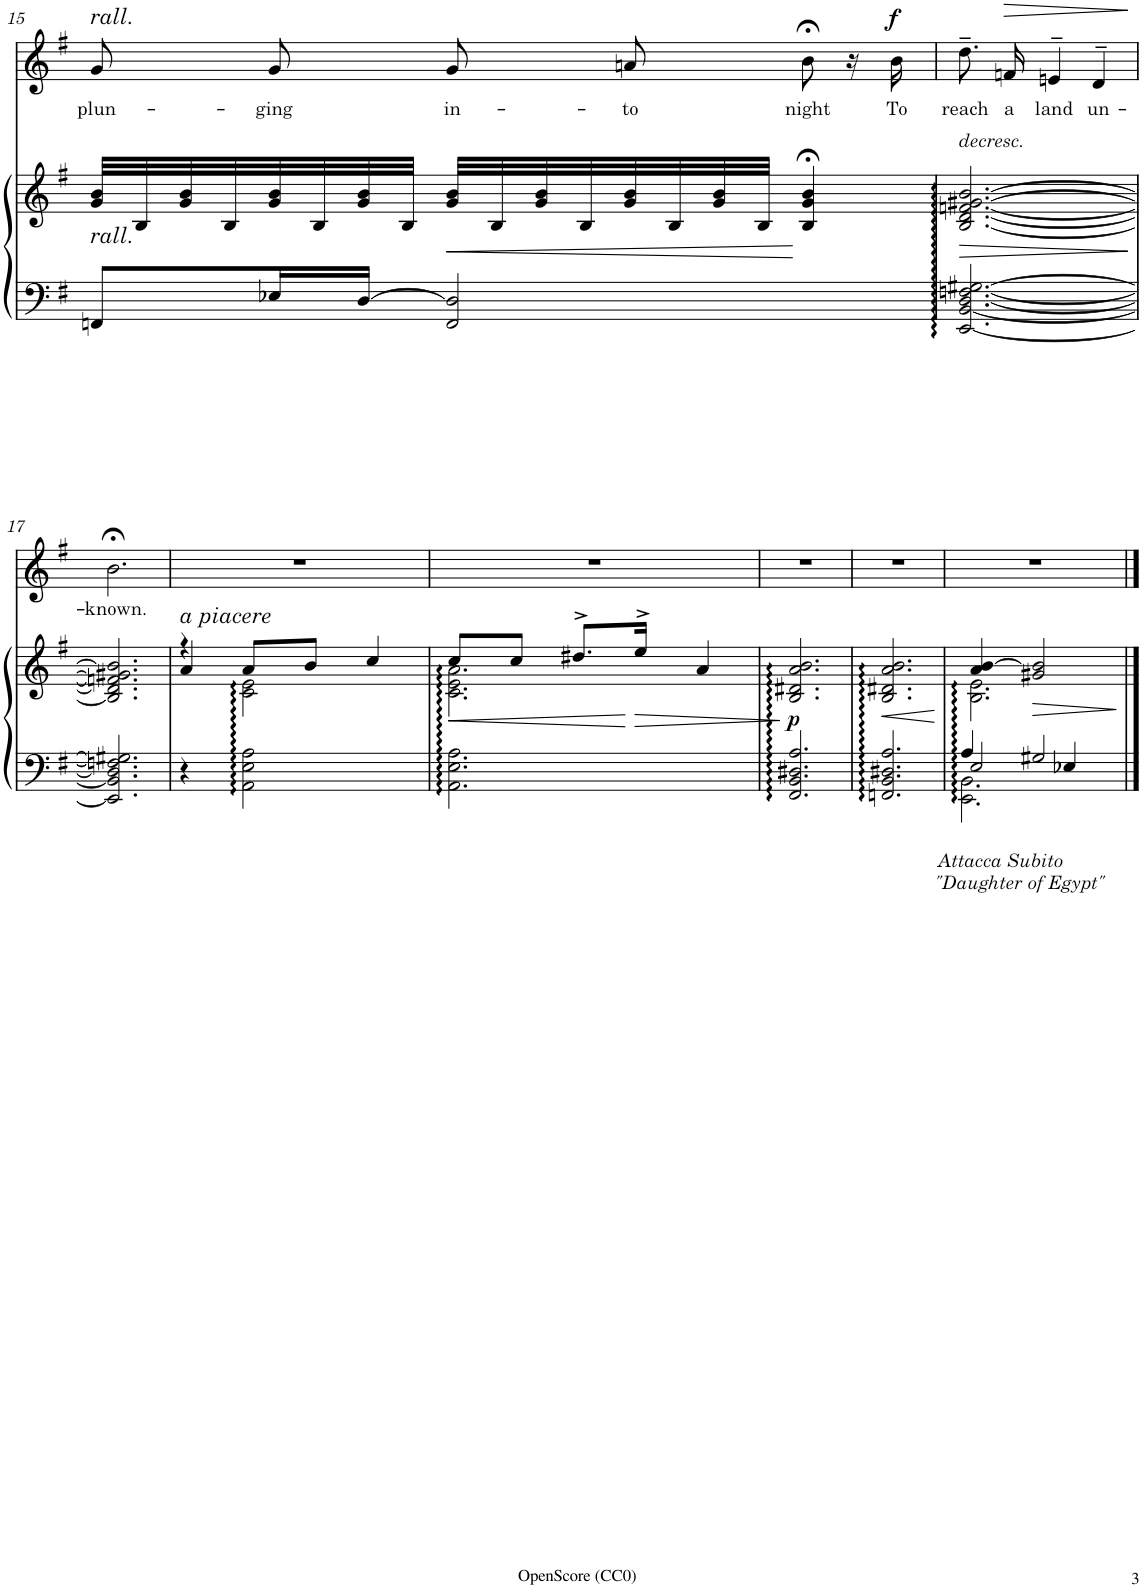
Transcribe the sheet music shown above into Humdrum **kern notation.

**kern	**kern	**dynam	**kern	**text	**dynam
*part2	*part2	*part2	*part1	*part1	*part1
*staff3	*staff2	*staff2/3	*staff1	*staff1	*staff1
*I"Piano	*	*	*I"Voice	*	*
*I'Pno	*	*	*	*	*
!!LO:PB:g=z
*clefF4	*clefG2	*	*clefG2	*	*
*k[f#]	*k[f#]	*	*k[f#]	*	*
*M3/4	*M3/4	*	*M3/4	*	*
=15	=15	=15	=15	=15	=15
!	!	!	!LO:TX:a:i:t=rall.	!	!
!	!LO:TX:b:i:t=rall.	!	!	!	!
!	!	!	!	!LO:LY:b	!
8FFn/L	32g/ 32b/LLL	.	8g/L	plun-	.
.	32B/	.	.	.	.
.	32g/ 32b/	.	.	.	.
.	32B/	.	.	.	.
!	!	!	!	!LO:LY:b	!
16E-X/L	32g/ 32b/	.	8g/J	-ging	.
.	32B/	.	.	.	.
[>16D/JJ	32g/ 32b/	.	.	.	.
.	32B/JJJ	.	.	.	.
!	!	!LO:HP:b	!	!LO:LY:b	!
2FF/ 2D/]	32g/ 32b/LLL	<	8g/L	in-	.
.	32B/	.	.	.	.
.	32g/ 32b/	.	.	.	.
.	32B/	.	.	.	.
!	!	!	!	!LO:LY:b	!
.	32g/ 32b/	.	8an/J	-to	.
.	32B/	.	.	.	.
.	32g/ 32b/	.	.	.	.
.	32B/JJJ	.	.	.	.
!	!	!	!	!LO:LY:b	!
.	4B/;< 4g/;< 4b/;<	[	8b;<\	night	.
.	.	.	16r	.	.
!	!	!	!	!LO:LY:b	!LO:DY:a
.	.	.	16b\	To	f
=16	=16	=16	=16	=16	=16
!	!LO:TX:a:i:t=decresc.	!	!	!	!
!	!	!LO:HP:b	!	!LO:LY:b	!
[2.EE/:: [2.BB/:: [2.D/:: [2.Fn/:: [2.G#X/::	[2.B/ [2.d/ [2.fn/ [2.g#X/ [2.b/	>	8.dd~>/L	reach	.
!	!	!	!	!LO:LY:b	!LO:HP:b
.	.	.	16fn/Jk	a	>
!	!	!	!	!LO:LY:b	!
.	.	.	4en~>/	land	.
!	!	!	!	!LO:LY:b	!
.	.	.	4d~>/	un-	.
.	.	]	.	.	]
!!LO:LB:g=z
=17	=17	=17	=17	=17	=17
!	!	!	!	!LO:LY:b	!
2.EE/] 2.BB/] 2.D/] 2.Fn/] 2.G#X/]	2.B/] 2.d/] 2.fn/] 2.g#X/] 2.b/]	.	2.b;<\	-known.	.
=18	=18	=18	=18	=18	=18
*	*^	*	*	*	*
!	!LO:TX:a:i:t=a piacere	!	!	!	!	!
4r	4r	4a/	.	2.r	.	.
2AA\:: 2E\:: 2A\::	2c\:: 2e\::	8a::/L	.	.	.	.
.	.	8b/J	.	.	.	.
.	.	4cc/	.	.	.	.
=19	=19	=19	=19	=19	=19	=19
*^	*	*	*	*	*	*
!	!	!	!	!LO:HP:b	!	!	!
2.ryy	2.AA\:: 2.E\:: 2.A\::	8cc/L	2.c\:: 2.e\:: 2.a\::	<	2.r	.	.
.	.	8cc/J	.	.	.	.	.
.	.	8.dd#X^/L	.	.	.	.	.
!	!	!	!	!LO:HP:n=1:b	!	!	!
.	.	16ee^/Jk	.	[ >	.	.	.
.	.	4a/	.	.	.	.	.
*v	*v	*	*	*	*	*	*
*	*v	*v	*	*	*	*
.	.	]	.	.	.
=20	=20	=20	=20	=20	=20
!	!	!LO:DY:b	!	!	!
2.FF#/:: 2.BB/:: 2.D#X/:: 2.A/::	2.B/:: 2.d#X/:: 2.a/:: 2.b/::	p	2.r	.	.
=21	=21	=21	=21	=21	=21
!	!	!LO:HP:b	!	!	!
2.FFn/:: 2.BB/:: 2.D#X/:: 2.A/::	2.B/:: 2.d#X/:: 2.a/:: 2.b/::	<	2.r	.	.
.	.	[	.	.	.
=22	=22	=22	=22	=22	=22
*^	*^	*	*	*	*
*	*^	*	*	*	*	*	*
4A::/	2.EE\:: 2.BB\::	2E/	4a/ [4b/	2.B\:: 2.e\::	.	2.r	.	.
!	!	!	!	!	!LO:HP:b	!	!	!
2G#X/	.	.	2g#X/ 2b/]	.	>	.	.	.
!	!	!LO:TX:b:i:t=Attacca Subito	!	!	!	!	!	!
!	!	!LO:TX:b:t="Daughter of Egypt"	!	!	!	!	!	!
.	.	4E-X/	.	.	.	.	.	.
*v	*v	*v	*	*	*	*	*	*
*	*v	*v	*	*	*	*
.	.	]	.	.	.
==	==	==	==	==	==
*-	*-	*-	*-	*-	*-
